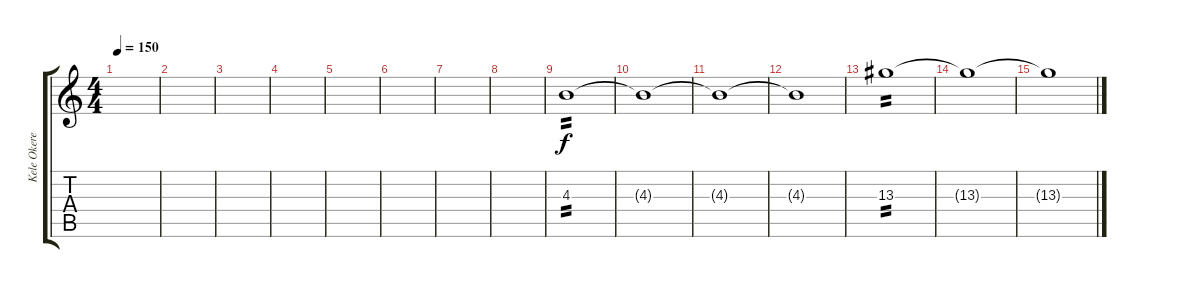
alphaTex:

\track ("Kele Okereke" "Kele Okere") {instrument electricguitarclean}
\staff {score tabs}
\tuning (E4 B3 G3 D3 A2 E2) {hide}
\ts (4 4)
\tempo 150
\clef g2
\ks c
|
|
|
|
|
|
|
|
4.3.1{tp 2} |
4.3{t}.1 |
4.3{t}.1 |
4.3{t}.1 |
13.3.1{tp 2} |
13.3{t}.1 |
13.3{t}.1
